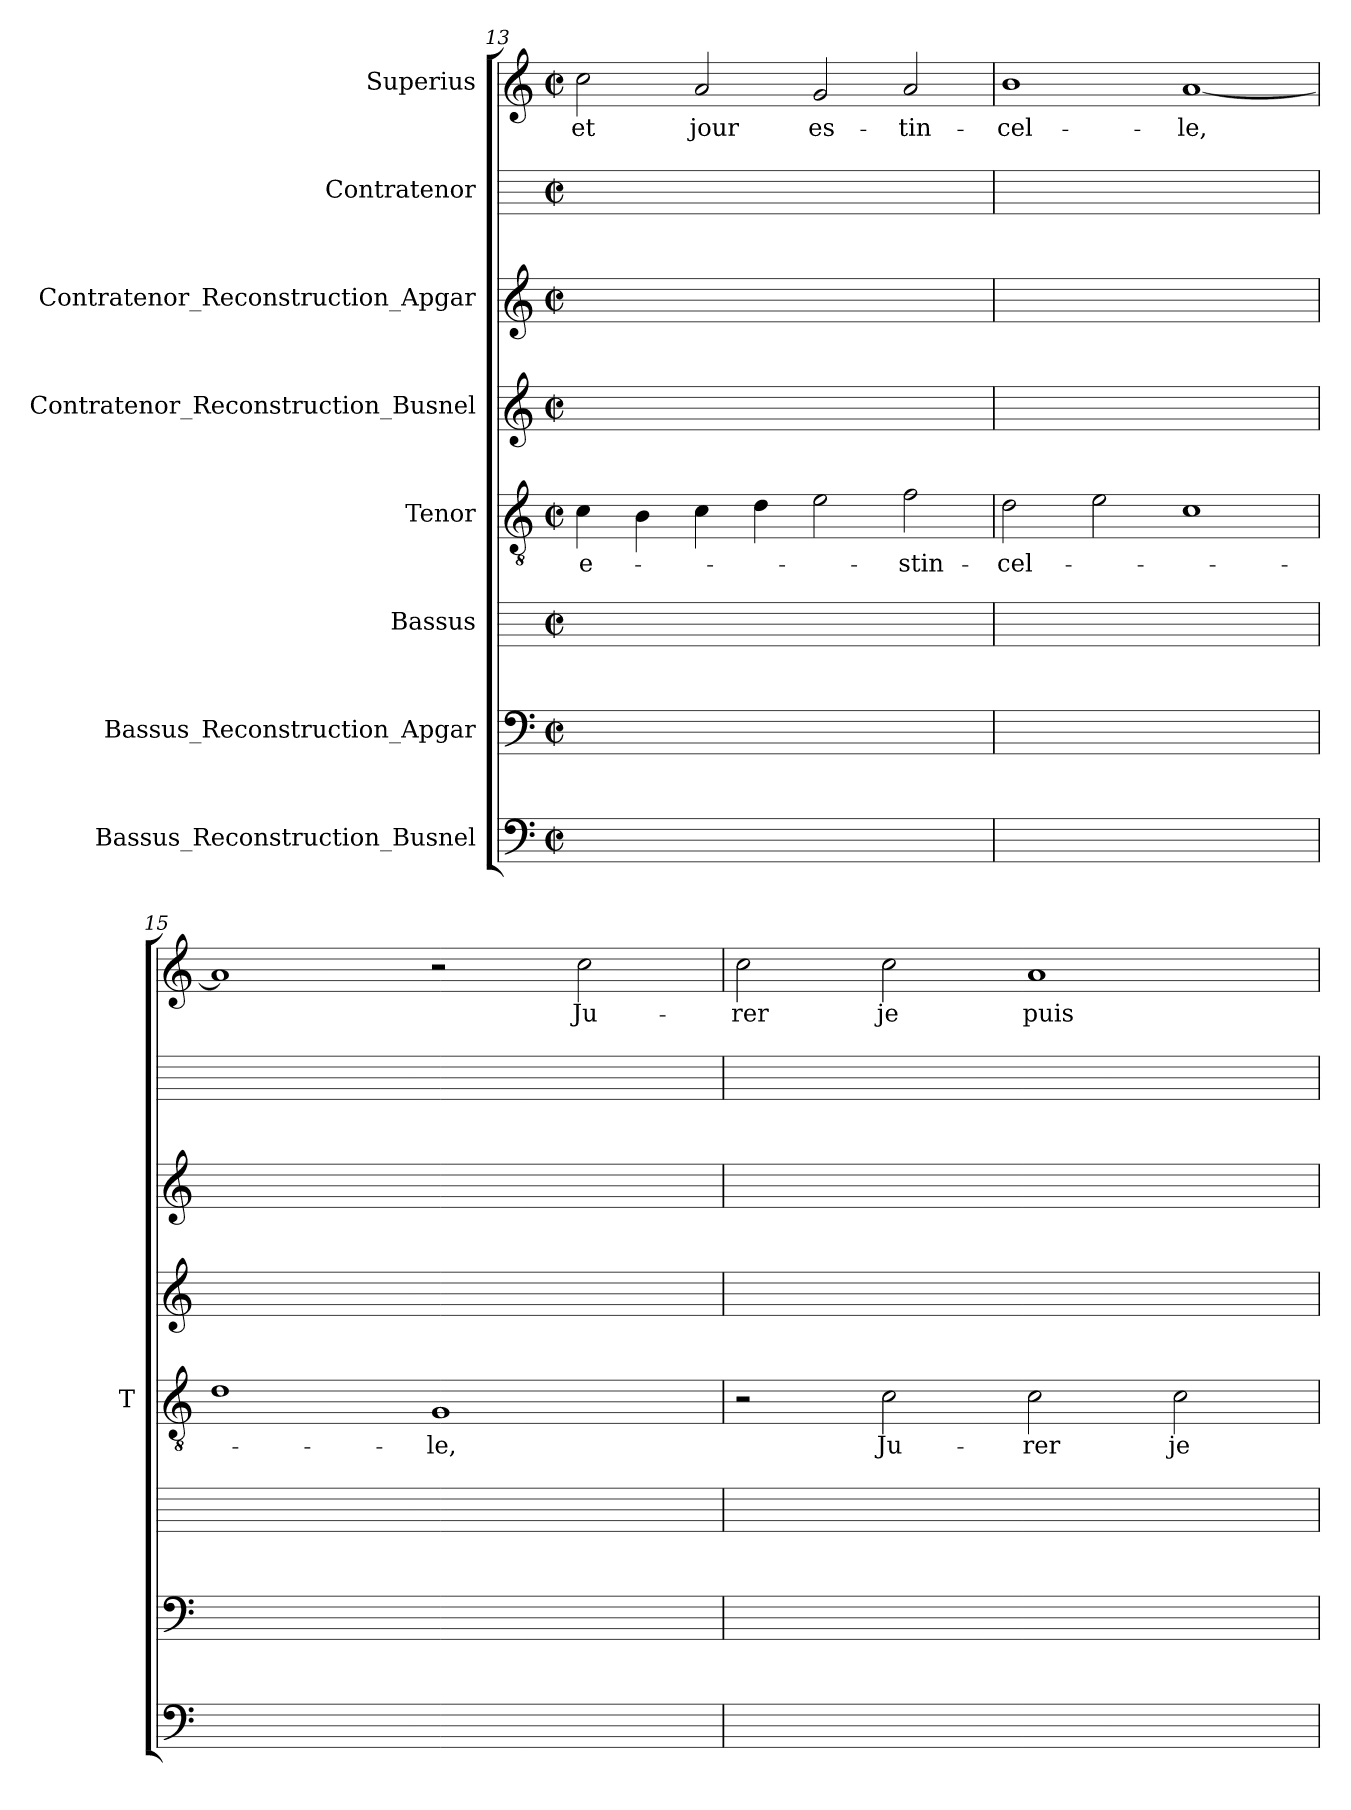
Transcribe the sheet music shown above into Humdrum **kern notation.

**kern	**kern	**kern	**kern	**text	**kern	**kern	**kern	**kern	**text
*part8	*part7	*part6	*part5	*part5	*part4	*part3	*part2	*part1	*part1
*staff8	*staff7	*staff6	*staff5	*staff5	*staff4	*staff3	*staff2	*staff1	*staff1
*I"Bassus_Reconstruction_Busnel	*I"Bassus_Reconstruction_Apgar	*I"Bassus	*I"Tenor	*	*I"Contratenor_Reconstruction_Busnel	*I"Contratenor_Reconstruction_Apgar	*I"Contratenor	*I"Superius	*
*	*	*	*I'T	*	*	*	*	*	*
!!LO:PB:g=z
*clefF4	*clefF4	*	*clefGv2	*	*clefG2	*clefG2	*	*clefG2	*
*k[]	*k[]	*	*k[]	*	*k[]	*k[]	*	*k[]	*
*C:	*C:	*	*C:	*	*C:	*C:	*	*C:	*
*M2/2	*M2/2	*M2/2	*M2/2	*	*M2/2	*M2/2	*M2/2	*M2/2	*
*met(c|)	*met(c|)	*met(c|)	*met(c|)	*	*met(c|)	*met(c|)	*met(c|)	*met(c|)	*
=13	=13	=13	=13	=13	=13	=13	=13	=13	=13
0ryy	0ryy	0ryy	4c	e-	0ryy	0ryy	0ryy	2cc	-et
.	.	.	4B	.	.	.	.	.	.
.	.	.	4c	.	.	.	.	2a	-jour
.	.	.	4d	.	.	.	.	.	.
.	.	.	2e	.	.	.	.	2g	es-
.	.	.	2f	stin-	.	.	.	2a	tin-
=14	=14	=14	=14	=14	=14	=14	=14	=14	=14
0ryy	0ryy	0ryy	2d	cel-	0ryy	0ryy	0ryy	1b	cel-
.	.	.	2e	.	.	.	.	.	.
.	.	.	1c	.	.	.	.	[1a	-le,
=15	=15	=15	=15	=15	=15	=15	=15	=15	=15
0ryy	0ryy	0ryy	1d	.	0ryy	0ryy	0ryy	1a]	.
.	.	.	1G	-le,	.	.	.	2r	.
.	.	.	.	.	.	.	.	2cc	Ju-
=16	=16	=16	=16	=16	=16	=16	=16	=16	=16
0ryy	0ryy	0ryy	2r	.	0ryy	0ryy	0ryy	2cc	-rer
.	.	.	2c	Ju-	.	.	.	2cc	-je
.	.	.	2c	-rer	.	.	.	1a	-puis
.	.	.	2c	-je	.	.	.	.	.
=	=	=	=	=	=	=	=	=	=
*-	*-	*-	*-	*-	*-	*-	*-	*-	*-
